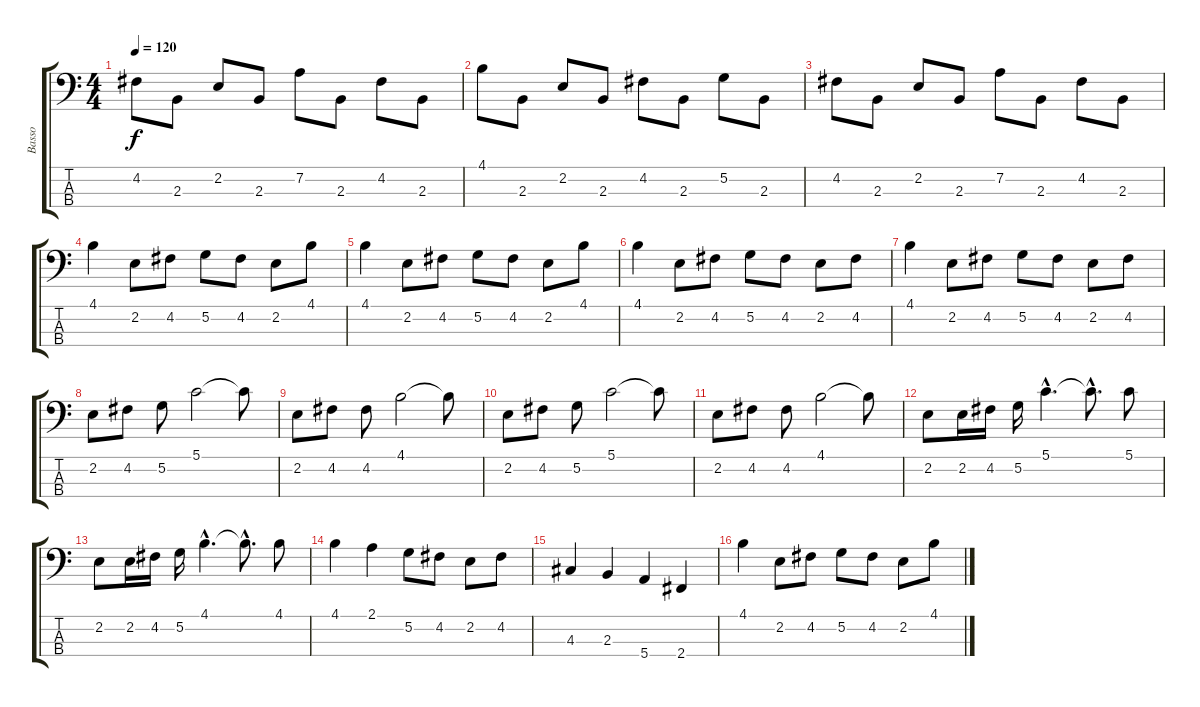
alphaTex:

\track ("Basso" "Basso") {instrument electricbasspick}
\staff {score tabs}
\tuning (G2 D2 A1 E1) {hide}
\ts (4 4)
\tempo 120
\clef f4
\ks c
4.2.8{dy f} 2.3.8 2.2.8 2.3.8 7.2.8 2.3.8 4.2.8 2.3.8 |
4.1.8 2.3.8 2.2.8 2.3.8 4.2.8 2.3.8 5.2.8 2.3.8 |
4.2.8 2.3.8 2.2.8 2.3.8 7.2.8 2.3.8 4.2.8 2.3.8 |
4.1.4 2.2.8 4.2.8 5.2.8 4.2.8 2.2.8 4.1.8 |
4.1.4 2.2.8 4.2.8 5.2.8 4.2.8 2.2.8 4.1.8 |
4.1.4 2.2.8 4.2.8 5.2.8 4.2.8 2.2.8 4.2.8 |
4.1.4 2.2.8 4.2.8 5.2.8 4.2.8 2.2.8 4.2.8 |
2.2.8 4.2.8 5.2.8 5.1.2 5.1{t}.8 |
2.2.8 4.2.8 4.2.8 4.1.2 4.1{t}.8 |
2.2.8 4.2.8 5.2.8 5.1.2 5.1{t}.8 |
2.2.8 4.2.8 4.2.8 4.1.2 4.1{t}.8 |
2.2.8 2.2.16 4.2.16 5.2.16 5.1{hac}.4{d} 5.1{hac t}.8{d} 5.1.8 |
2.2.8 2.2.16 4.2.16 5.2.16 4.1{hac}.4{d} 4.1{hac t}.8{d} 4.1.8 |
4.1.4 2.1.4 5.2.8 4.2.8 2.2.8 4.2.8 |
4.3.4 2.3.4 5.4.4 2.4.4 |
4.1.4 2.2.8 4.2.8 5.2.8 4.2.8 2.2.8 4.1.8
